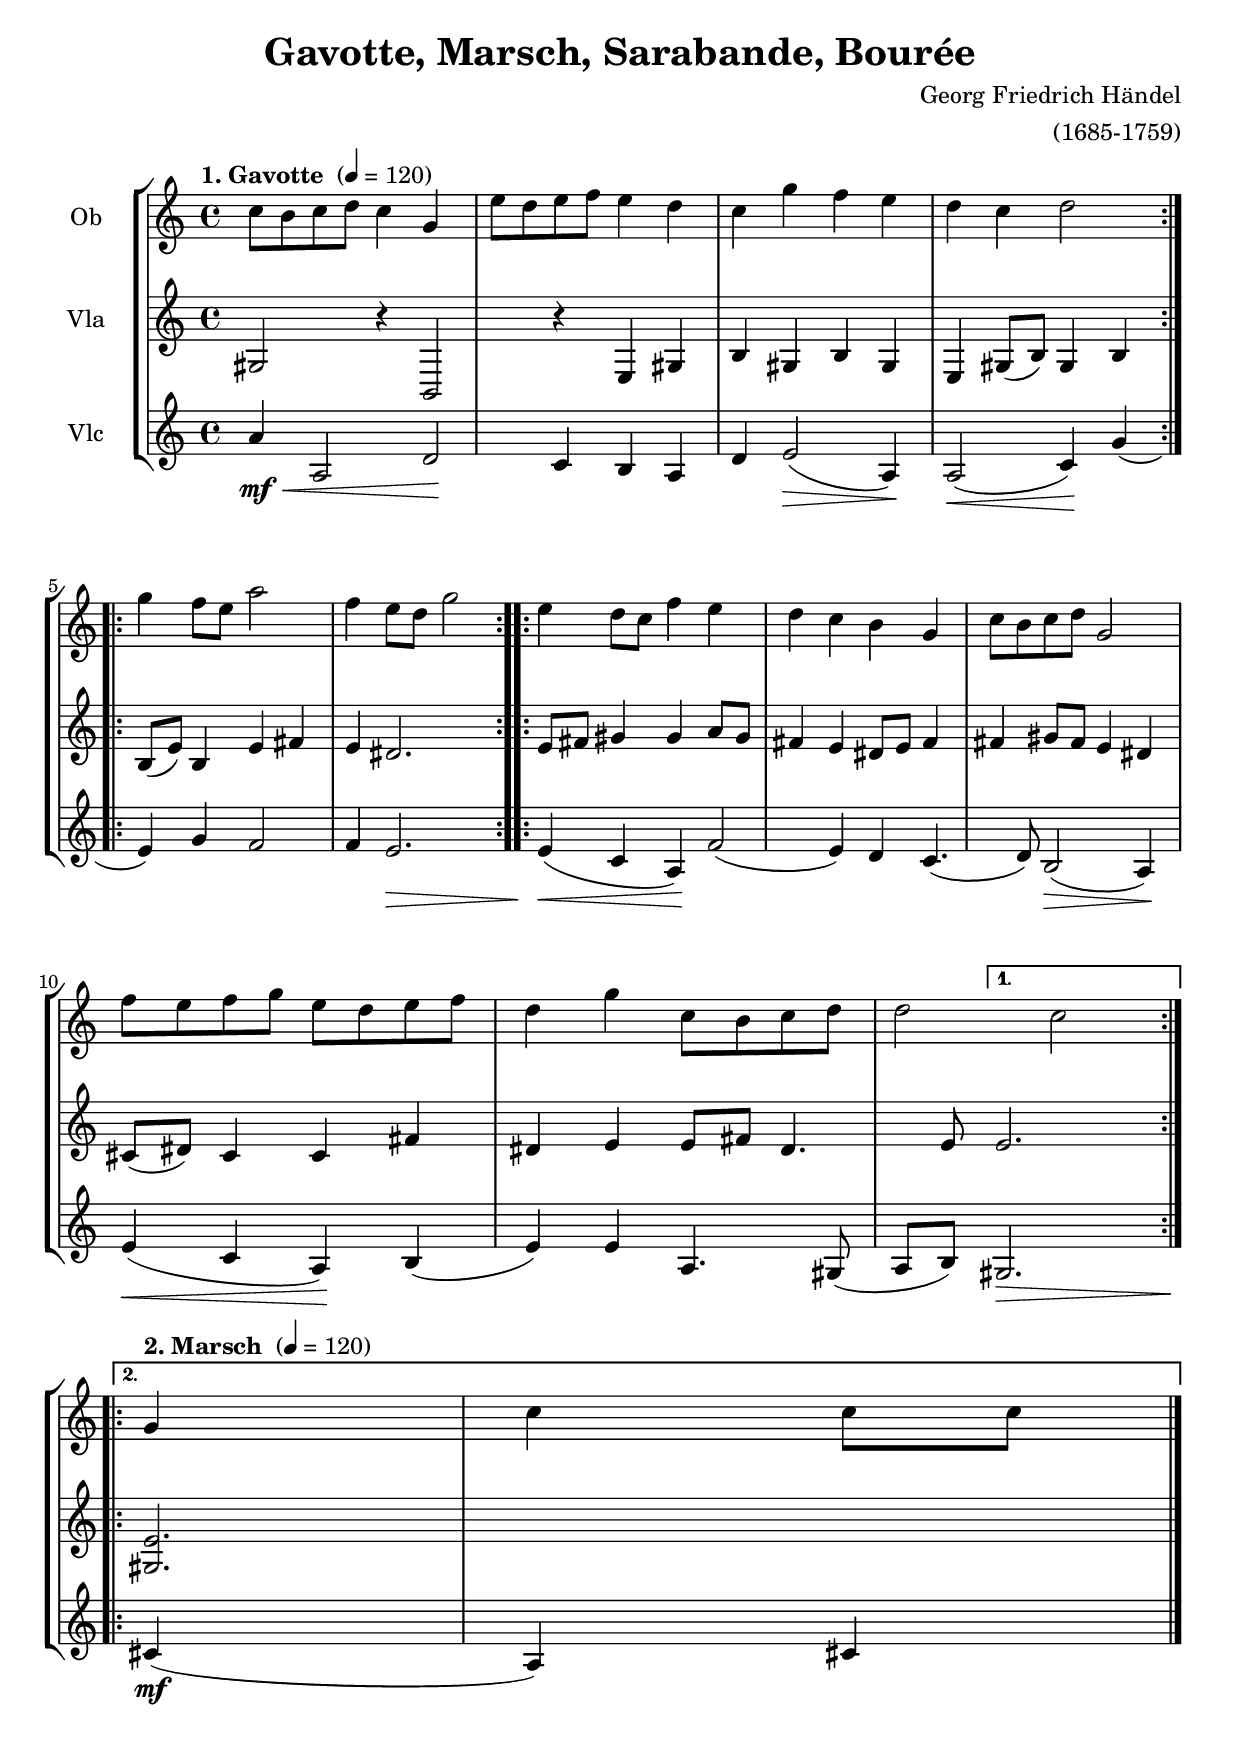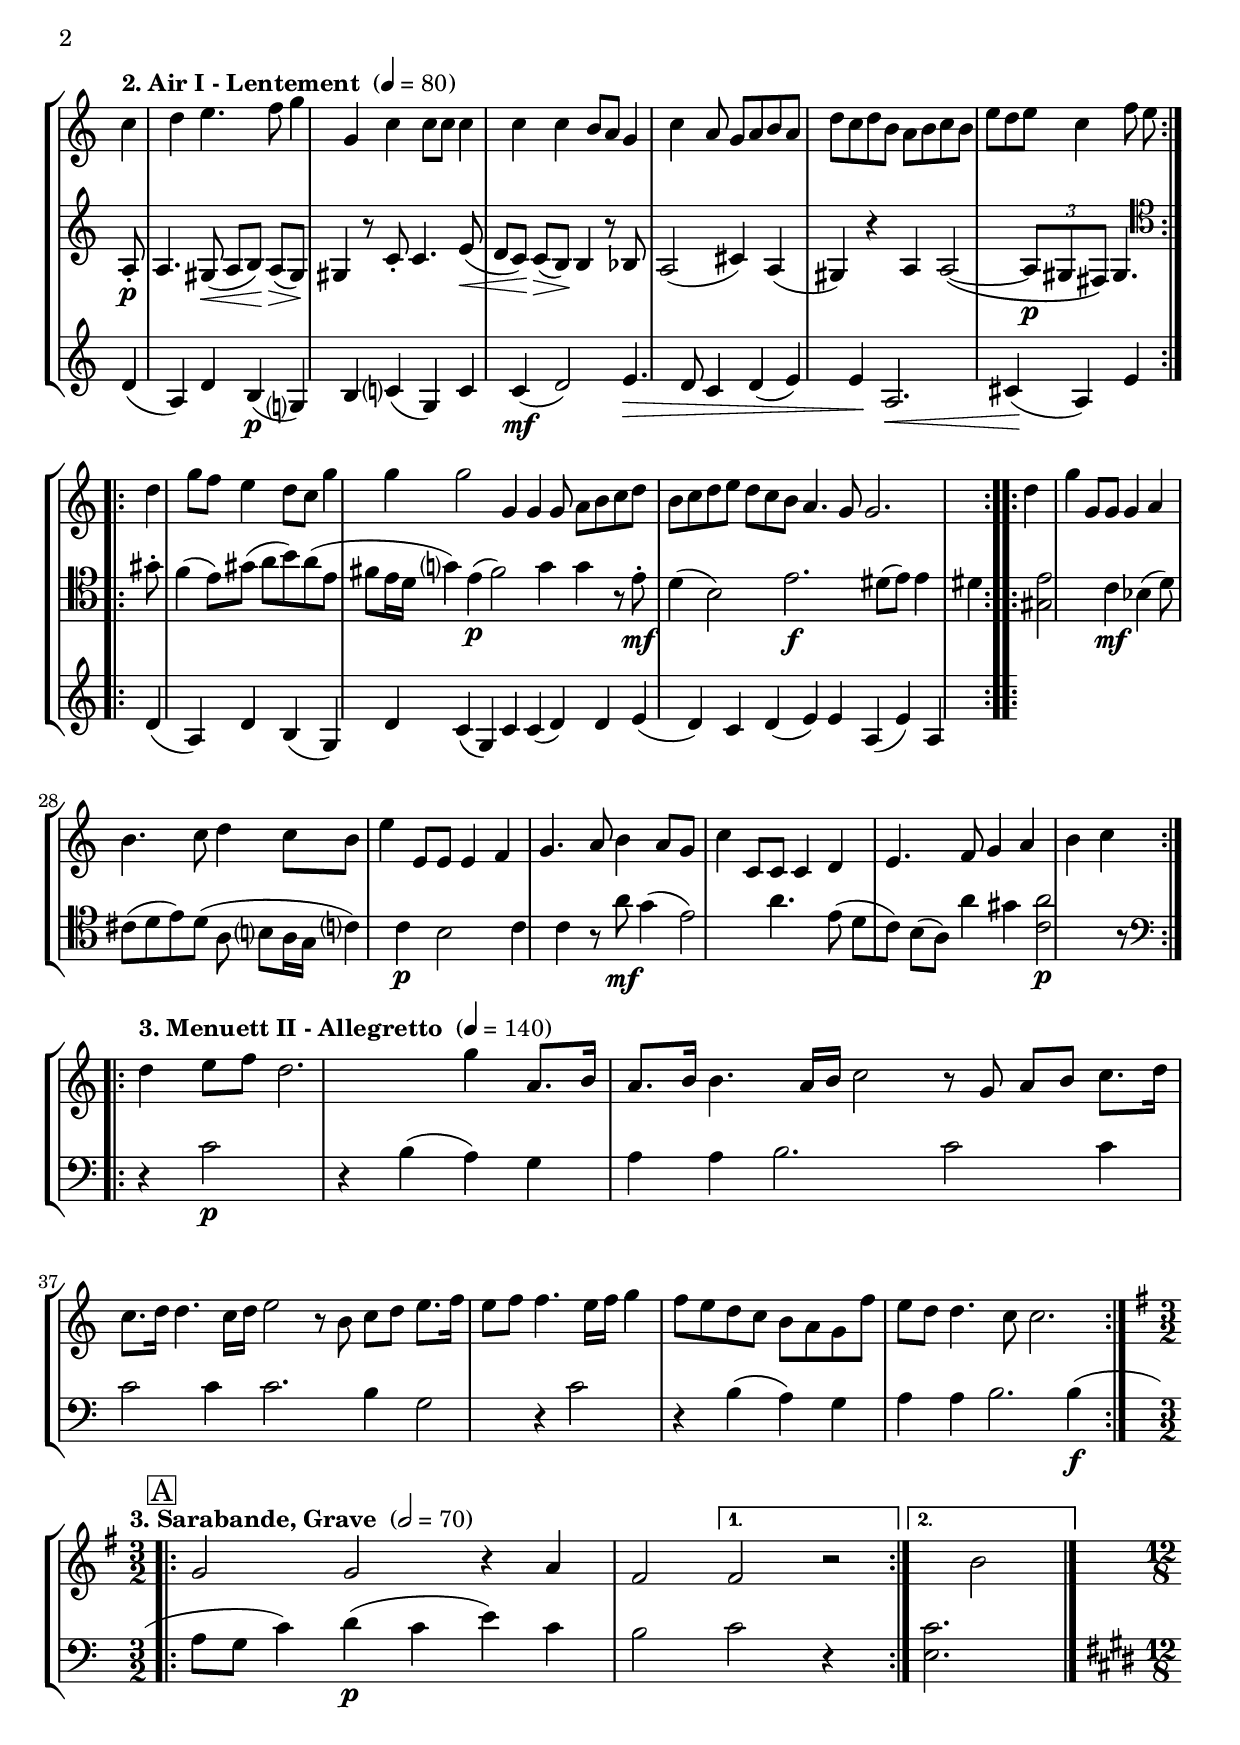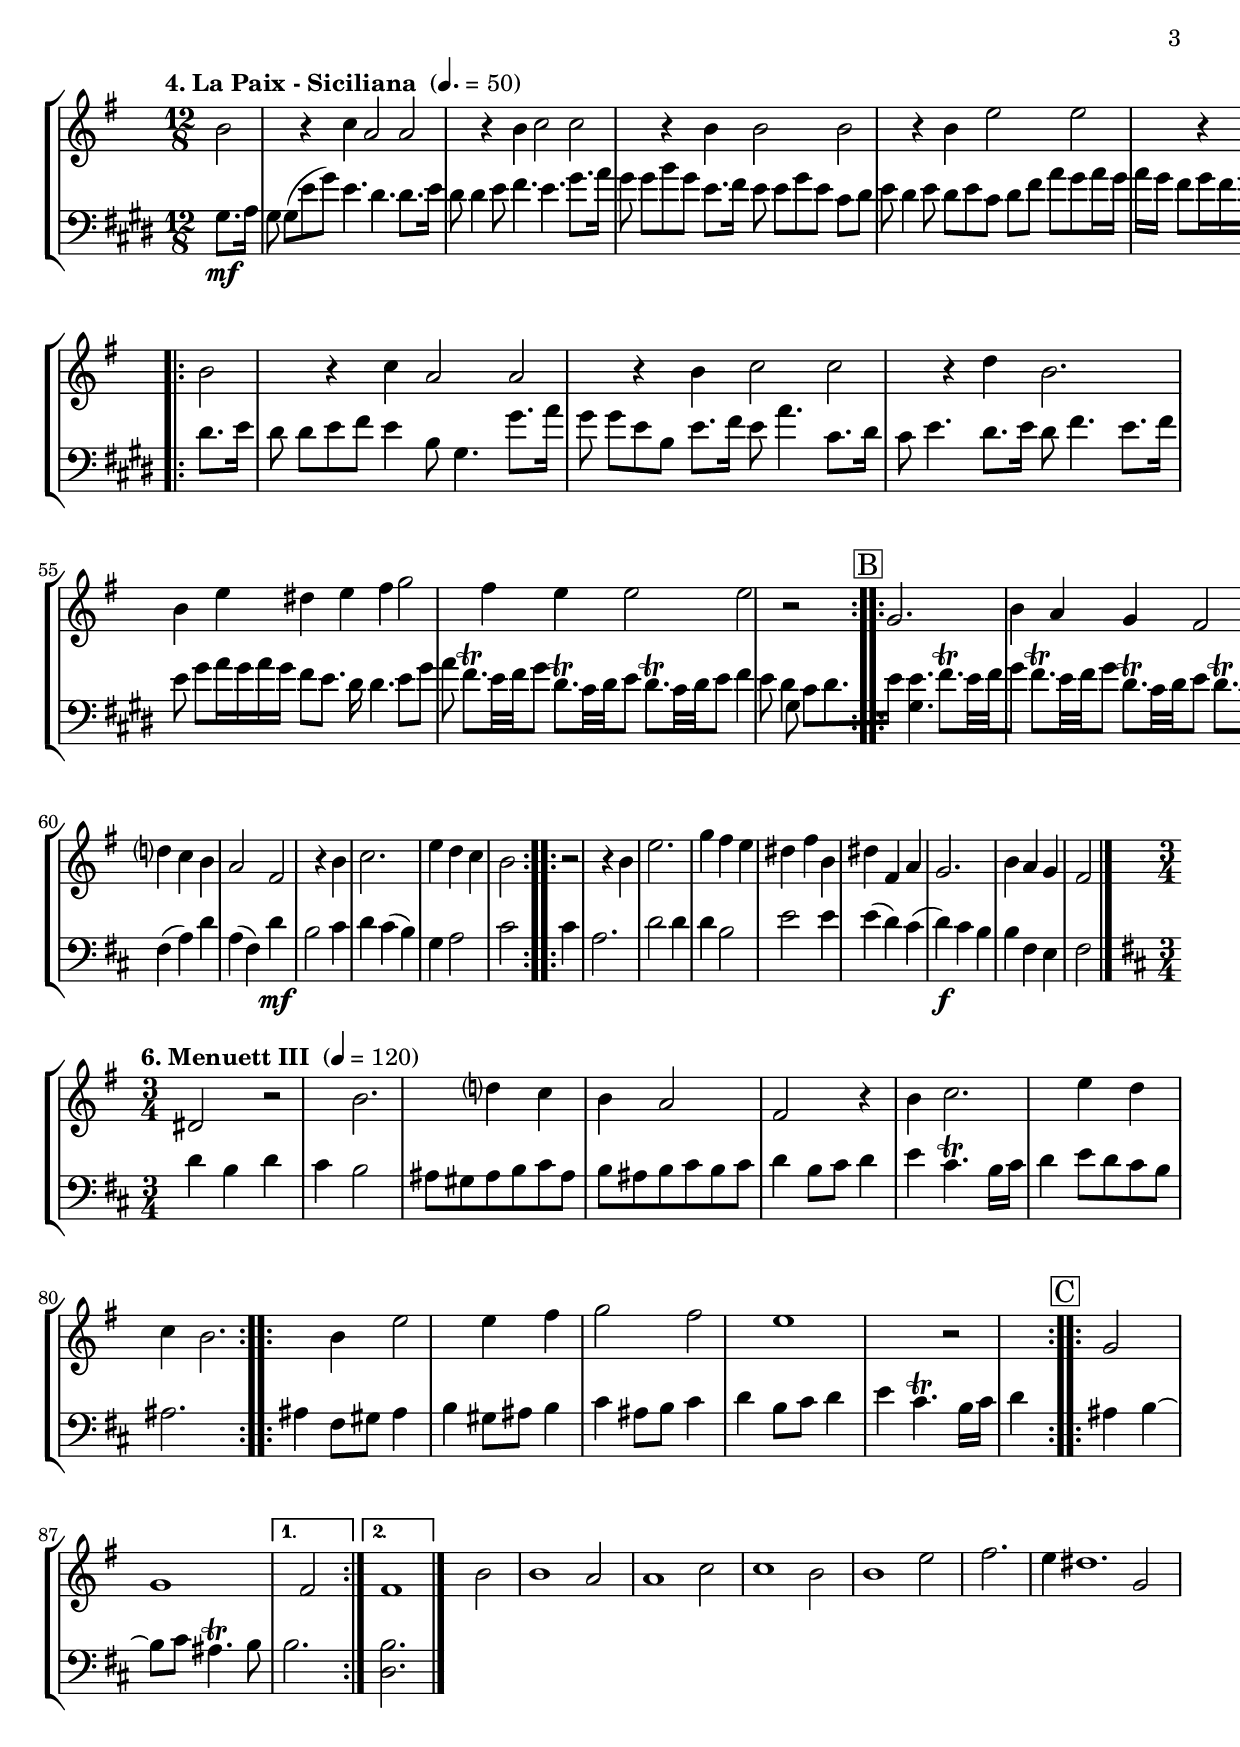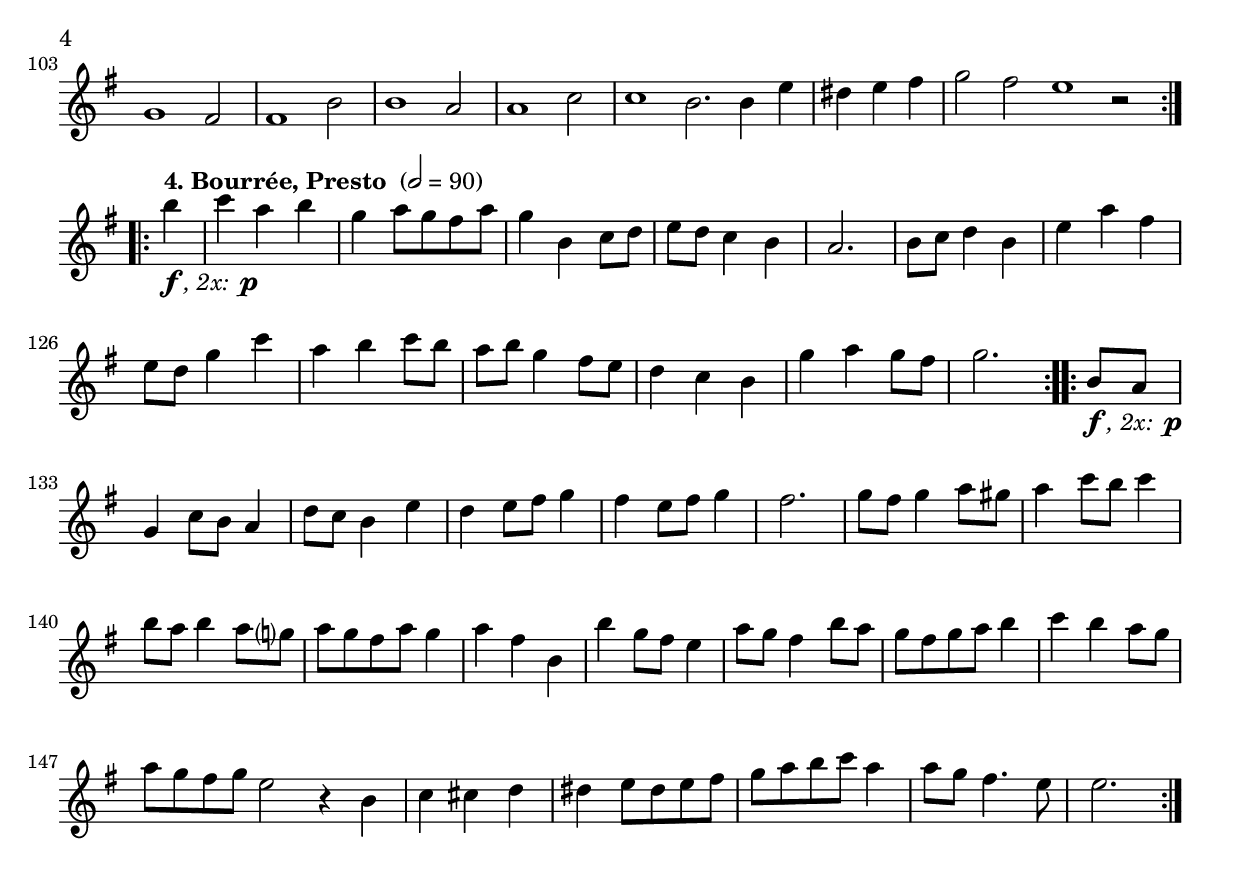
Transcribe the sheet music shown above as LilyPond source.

\version "2.14.2"
\include "deutsch.ly"

#(set-global-staff-size 20.75)

\header {
  title = "Gavotte, Marsch, Sarabande, Bourée"
  composer = "Georg Friedrich Händel"
  arranger = "(1685-1759)"
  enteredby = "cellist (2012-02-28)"
}

voiceconsts = {
 \key b \major
 \time 4/4
% \numericTimeSignature
 \compressFullBarRests
}

%minstr = "harpsichord"
mihi = "clarinet"
%minstr = "accordion"
milo = "bassoon"

ftop = \markup \italic { \dynamic f ", 2x: " \dynamic p }

va = \relative c'' {
  \voiceconsts
  \clef "treble"

  \tempo "1. Gavotte " 4=120
  \repeat volta 2 {
    b8 a b c b4 f
    d'8 c d es d4 c
    b f' es d
    c b c2
  }
  \repeat volta 2 {
    f4 es8 d g2
    es4 d8 c f2

    d4 c8 b es4 d
    c b a f
    b8 a b c f,2
    es'8 d es f d c d es
    c4 f b,8 a b c
    c2 b
  }

  \break \tempo "2. Marsch " 4=120
  \repeat volta 2 {
    \partial 4 f4
    b4 b8 b b4 c
    d4. es8 f4 f,
    b b8 b b4 b
    b a8 g f4 b
    g8 f g a g c b c
    a g a b a d c d

    b4 es8 d c4 f8 es
    d4 c8 b f'4 f
    f2 f,4 f
    f8 g a b c a b c
    d c b a g4. f8
    f2.
  }
  \repeat volta 2 {
    \partial 4 c'4
    f f,8 f f4 g
    a4. b8 c4 b8 a
    d4 d,8 d d4 es
    f4. g8 a4 g8 f
    b4 b,8 b b4 c

    d4. es8 f4 g
    a b c d8 es
    c2. f4
    g,8. a16 g8. a16 a4. g16 a
    b2 r8 f g[ a]
    b8. c16 b8. c16 c4. b16 c

    d2 r8 a b[ c]
    d8. es16 d8 es es4. d16 es
    f4 es8 d c b a g
    f es' d c c4. b8
    b2.
  }

  \break \tempo "3. Sarabande, Grave " 2=70 \key d \minor \time 3/2

  \repeat volta 2 {
    \mark \markup \box "A"
    \partial 1. f2 f r4 g
    e2 e r
    a a r4 b
    g2 g r4 a
    b2 b r4 a

    a2 a r4 a
    d2 d r4 e
    cis2 cis r
    f, f r4 g
    e2 e r

    a a r4 b
    g2 g r4 a
    b2 b r4 c
    a2. a4 d cis
    d e f2 e4 d
    d2 d r
  }

  \repeat volta 2 {
    \mark \markup \box "B"
    f,2. a4 g f
    e2 cis r
    a'2. c?4 b a
    g2 e r4 a
    b2. d4 c b

    a2 r r4 a
    d2. f4 e d
    cis e a, cis e, g
    f2. a4 g f
    e2 cis r

    a'2. c?4 b a
    g2 e r4 a
    b2. d4 c b
    a2. a4 d2
    d4 e f2 e
    d1 r2
  }

  \repeat volta 2 {
    \mark \markup \box "C"
    f,2 f1
    e2 e1
    a2 a1
    g2 g1
    b2 b1

    a2 a1
    d2 e2. d4
    cis1.
    f,2 f1
    e2 e1

    a2 a1
    g2 g1
    b2 b1
    a2. a4 d cis
    d e f2 e
    d1 r2
  }

  \break \tempo "4. Bourrée, Presto " 2=90
  \repeat volta 2 {
    \partial 4 a'4_\ftop
    b g a f
    g8 f e g f4 a,
    b8 c d c b4 a
    g2. a8 b

    c4 a d g
    e d8 c f4 b
    g a b8 a g a
    f4 e8 d c4 b

    a f' g f8 e
    f2.
  }

  \repeat volta 2 {
    \partial 4 a,8_\ftop g
    f4 b8 a g4 c8 b
    a4 d c d8 e

    f4 e d8 e f4
    e2. f8 e
    f4 g8 fis g4 b8 a
    b4 a8 g a4 g8 f?

    g f e g f4 g
    e a, a' f8 e
    d4 g8 f e4 a8 g
    f e f g a4 b

    a g8 f g f e f
    d2 r4 a
    b h c cis
    d8 cis d e f g a b
    g4 g8 f e4. d8
    d2.
  }
}

\include "v2.ily"
\include "v3.ily"

music = \new StaffGroup <<
      \new Staff {
	\set Staff.midiInstrument = \mihi
	\set Staff.instrumentName = #"Ob"
	\transpose b c' { \va }
      }

      \new Staff {
	\set Staff.midiInstrument = \mihi
	\set Staff.instrumentName = #"Vla"
	\transpose b c' { \vb }
      }

      \new Staff {
	\set Staff.midiInstrument = \milo
	\set Staff.instrumentName = #"Vlc"
	\transpose b c' { \vc }
      }
>>

\book {
  \score {
    \music
    \layout {}
  }

  \score {
    \unfoldRepeats \music

    \midi {
      \context {
        \Score
      }
    }
  }
}
